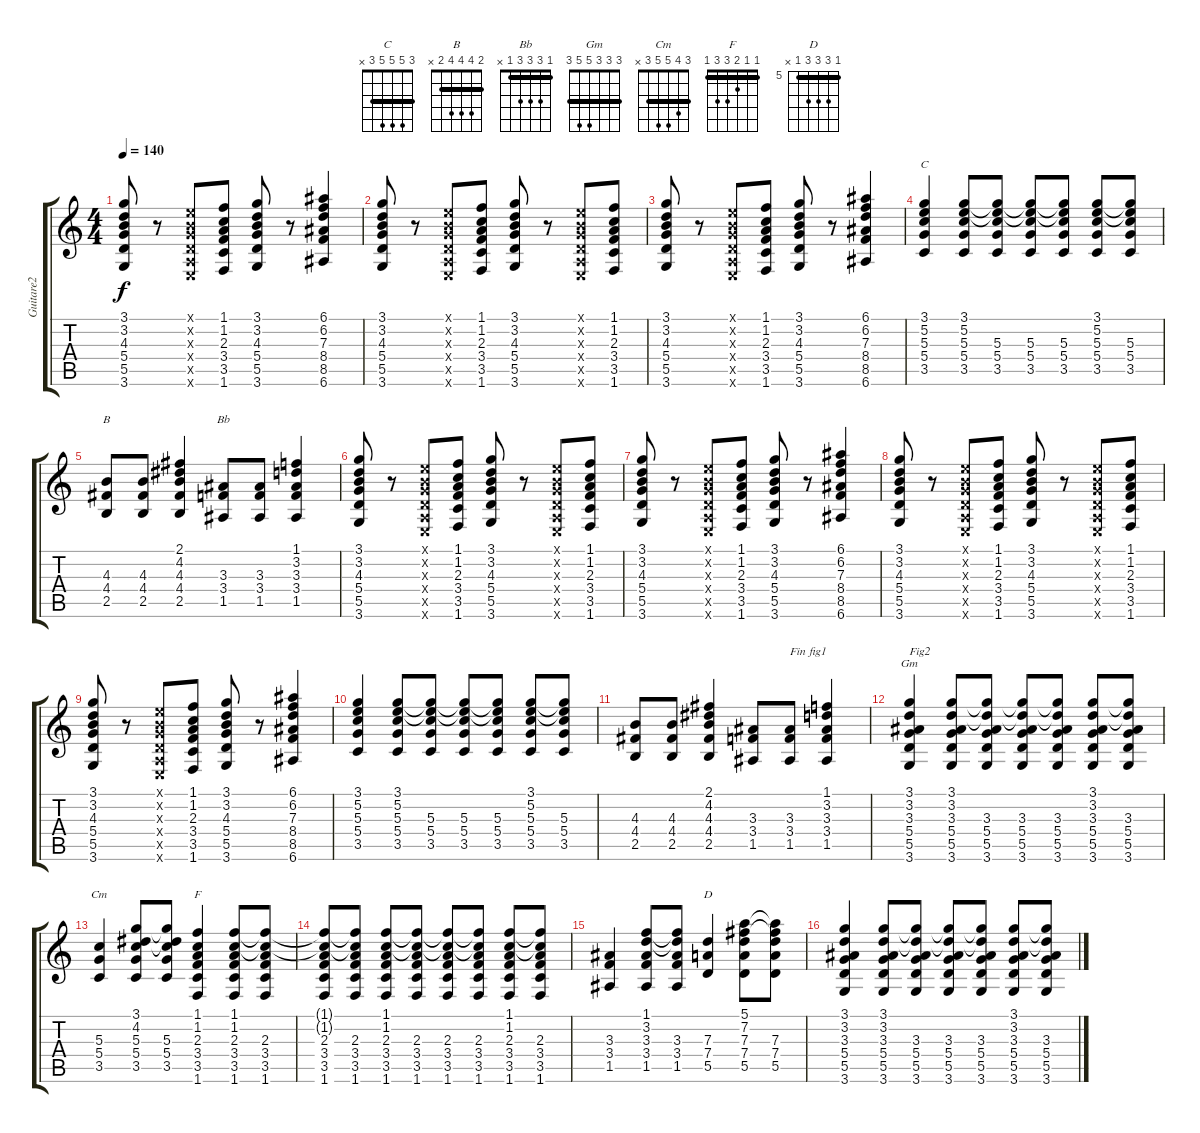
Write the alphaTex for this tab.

\track ("Guitare2" "Guitare2") {instrument electricguitarjazz}
\staff {score tabs}
\tuning (E4 B3 G3 D3 A2 E2) {hide}
\chord ("C" 3 5 5 5 3 x) {barre 3}
\chord ("B" 2 4 4 4 2 x) {barre 2}
\chord ("Bb" 1 3 3 3 1 x) {barre 1}
\chord ("Gm" 3 3 3 5 5 3) {barre 3}
\chord ("Cm" 3 4 5 5 3 x) {barre 3}
\chord ("F" 1 1 2 3 3 1) {barre 1}
\chord ("D" 5 7 7 7 5 x) {firstfret 5 barre 5}
\ts (4 4)
\tempo 140
\clef g2
\ks c
(3.1 3.2 4.3 5.4 5.5 3.6).8{dy f} r.8 (0.1{x} 0.2{x} 0.3{x} 0.4{x} 0.5{x} 0.6{x}).8 (1.1 1.2 2.3 3.4 3.5 1.6).8 (3.1 3.2 4.3 5.4 5.5 3.6).8 r.8 (6.1 6.2 7.3 8.4 8.5 6.6).4 |
(3.1 3.2 4.3 5.4 5.5 3.6).8 r.8 (0.1{x} 0.2{x} 0.3{x} 0.4{x} 0.5{x} 0.6{x}).8 (1.1 1.2 2.3 3.4 3.5 1.6).8 (3.1 3.2 4.3 5.4 5.5 3.6).8 r.8 (0.1{x} 0.2{x} 0.3{x} 0.4{x} 0.5{x} 0.6{x}).8 (1.1 1.2 2.3 3.4 3.5 1.6).8 |
(3.1 3.2 4.3 5.4 5.5 3.6).8 r.8 (0.1{x} 0.2{x} 0.3{x} 0.4{x} 0.5{x} 0.6{x}).8 (1.1 1.2 2.3 3.4 3.5 1.6).8 (3.1 3.2 4.3 5.4 5.5 3.6).8 r.8 (6.1 6.2 7.3 8.4 8.5 6.6).4 |
(3.1 5.2 5.3 5.4 3.5).4{ch "C"} (3.1 5.2 5.3 5.4 3.5).8 (3.1{t} 5.2{t} 5.3 5.4 3.5).8 (3.1{t} 5.2{t} 5.3 5.4 3.5).8 (3.1{t} 5.2{t} 5.3 5.4 3.5).8 (3.1 5.2 5.3 5.4 3.5).8 (3.1{t} 5.2{t} 5.3 5.4 3.5).8 |
(4.3 4.4 2.5).8{ch "B"} (4.3 4.4 2.5).8 (2.1 4.2 4.3 4.4 2.5).4 (3.3 3.4 1.5).8{ch "Bb"} (3.3 3.4 1.5).8 (1.1 3.2 3.3 3.4 1.5).4 |
(3.1 3.2 4.3 5.4 5.5 3.6).8 r.8 (0.1{x} 0.2{x} 0.3{x} 0.4{x} 0.5{x} 0.6{x}).8 (1.1 1.2 2.3 3.4 3.5 1.6).8 (3.1 3.2 4.3 5.4 5.5 3.6).8 r.8 (0.1{x} 0.2{x} 0.3{x} 0.4{x} 0.5{x} 0.6{x}).8 (1.1 1.2 2.3 3.4 3.5 1.6).8 |
(3.1 3.2 4.3 5.4 5.5 3.6).8 r.8 (0.1{x} 0.2{x} 0.3{x} 0.4{x} 0.5{x} 0.6{x}).8 (1.1 1.2 2.3 3.4 3.5 1.6).8 (3.1 3.2 4.3 5.4 5.5 3.6).8 r.8 (6.1 6.2 7.3 8.4 8.5 6.6).4 |
(3.1 3.2 4.3 5.4 5.5 3.6).8 r.8 (0.1{x} 0.2{x} 0.3{x} 0.4{x} 0.5{x} 0.6{x}).8 (1.1 1.2 2.3 3.4 3.5 1.6).8 (3.1 3.2 4.3 5.4 5.5 3.6).8 r.8 (0.1{x} 0.2{x} 0.3{x} 0.4{x} 0.5{x} 0.6{x}).8 (1.1 1.2 2.3 3.4 3.5 1.6).8 |
(3.1 3.2 4.3 5.4 5.5 3.6).8 r.8 (0.1{x} 0.2{x} 0.3{x} 0.4{x} 0.5{x} 0.6{x}).8 (1.1 1.2 2.3 3.4 3.5 1.6).8 (3.1 3.2 4.3 5.4 5.5 3.6).8 r.8 (6.1 6.2 7.3 8.4 8.5 6.6).4 |
(3.1 5.2 5.3 5.4 3.5).4 (3.1 5.2 5.3 5.4 3.5).8 (3.1{t} 5.2{t} 5.3 5.4 3.5).8 (3.1{t} 5.2{t} 5.3 5.4 3.5).8 (3.1{t} 5.2{t} 5.3 5.4 3.5).8 (3.1 5.2 5.3 5.4 3.5).8 (3.1{t} 5.2{t} 5.3 5.4 3.5).8 |
(4.3 4.4 2.5).8 (4.3 4.4 2.5).8 (2.1 4.2 4.3 4.4 2.5).4 (3.3 3.4 1.5).8 (3.3 3.4 1.5).8{txt "Fin fig1"} (1.1 3.2 3.3 3.4 1.5).4 |
(3.1 3.2 3.3 5.4 5.5 3.6).4{ch "Gm" txt "Fig2"} (3.1 3.2 3.3 5.4 5.5 3.6).8 (3.1{t} 3.2{t} 3.3 5.4 5.5 3.6).8 (3.1{t} 3.2{t} 3.3 5.4 5.5 3.6).8 (3.1{t} 3.2{t} 3.3 5.4 5.5 3.6).8 (3.1 3.2 3.3 5.4 5.5 3.6).8 (3.1{t} 3.2{t} 3.3 5.4 5.5 3.6).8 |
(5.3 5.4 3.5).4{ch "Cm"} (3.1 4.2 5.3 5.4 3.5).8 (3.1{t} 4.2{t} 5.3 5.4 3.5).8 (1.1 1.2 2.3 3.4 3.5 1.6).4{ch "F"} (1.1 1.2 2.3 3.4 3.5 1.6).8 (1.1{t} 1.2{t} 2.3 3.4 3.5 1.6).8 |
(1.1{t} 1.2{t} 2.3 3.4 3.5 1.6).8 (1.1{t} 1.2{t} 2.3 3.4 3.5 1.6).8 (1.1 1.2 2.3 3.4 3.5 1.6).8 (1.1{t} 1.2{t} 2.3 3.4 3.5 1.6).8 (1.1{t} 1.2{t} 2.3 3.4 3.5 1.6).8 (1.1{t} 1.2{t} 2.3 3.4 3.5 1.6).8 (1.1 1.2 2.3 3.4 3.5 1.6).8 (1.1{t} 1.2{t} 2.3 3.4 3.5 1.6).8 |
(3.3 3.4 1.5).4 (1.1 3.2 3.3 3.4 1.5).8 (1.1{t} 3.2{t} 3.3 3.4 1.5).8 (7.3 7.4 5.5).4{ch "D"} (5.1 7.2 7.3 7.4 5.5).8 (5.1{t} 7.2{t} 7.3 7.4 5.5).8 |
(3.1 3.2 3.3 5.4 5.5 3.6).4 (3.1 3.2 3.3 5.4 5.5 3.6).8 (3.1{t} 3.2{t} 3.3 5.4 5.5 3.6).8 (3.1{t} 3.2{t} 3.3 5.4 5.5 3.6).8 (3.1{t} 3.2{t} 3.3 5.4 5.5 3.6).8 (3.1 3.2 3.3 5.4 5.5 3.6).8 (3.1{t} 3.2{t} 3.3 5.4 5.5 3.6).8
